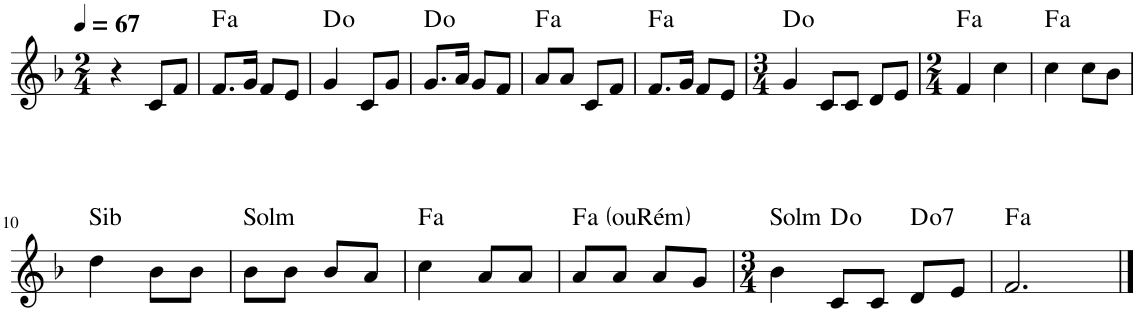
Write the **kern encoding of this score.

**kern	**harte
*part1	*part1
*staff1	*
*I"Piano	*
*I'Pia.	*
*clefG2	*
*k[b-]	*
*M2/4	*
*MM67	*
=1	=1
4r	.
8c/L	.
8f/J	.
=2	=2
!	!LO:H:kt=a
8.f/L	.
16g/Jk	.
8f/L	.
8e/J	.
=3	=3
4g/	D:dim
8c/L	.
8g/J	.
=4	=4
8.g/L	D:dim
16a/Jk	.
8g/L	.
8f/J	.
=5	=5
!	!LO:H:kt=a
8a/L	.
8a/J	.
8c/L	.
8f/J	.
=6	=6
!	!LO:H:kt=a
8.f/L	.
16g/Jk	.
8f/L	.
8e/J	.
=7	=7
*M3/4	*
4g/	D:dim
8c/L	.
8c/J	.
8d/L	.
8e/J	.
=8	=8
*M2/4	*
!	!LO:H:kt=a
4f/	.
4cc\	.
=9	=9
!	!LO:H:kt=a
4cc\	.
8cc\L	.
8b-\J	.
!!LO:LB:g=z
=10	=10
!	!LO:H:kt=Sib
4dd\	N
8b-\L	.
8b-\J	.
=11	=11
!	!LO:H:kt=Solm
8b-\L	N
8b-\J	.
8b-/L	.
8a/J	.
=12	=12
!	!LO:H:kt=a
4cc\	.
8a/L	.
8a/J	.
=13	=13
!	!LO:H:kt=a
8a/L	.
!	!LO:H:kt=ouRém
8a/J	N
8a/L	.
8g/J	.
=14	=14
*M3/4	*
!	!LO:H:kt=Solm
4b-\	N
8c/L	D:dim
8c/J	.
!	!LO:H:kt=7
8d/L	D:dim7
8e/J	.
=15	=15
!	!LO:H:kt=a
2.f/	.
==	==
*-	*-
